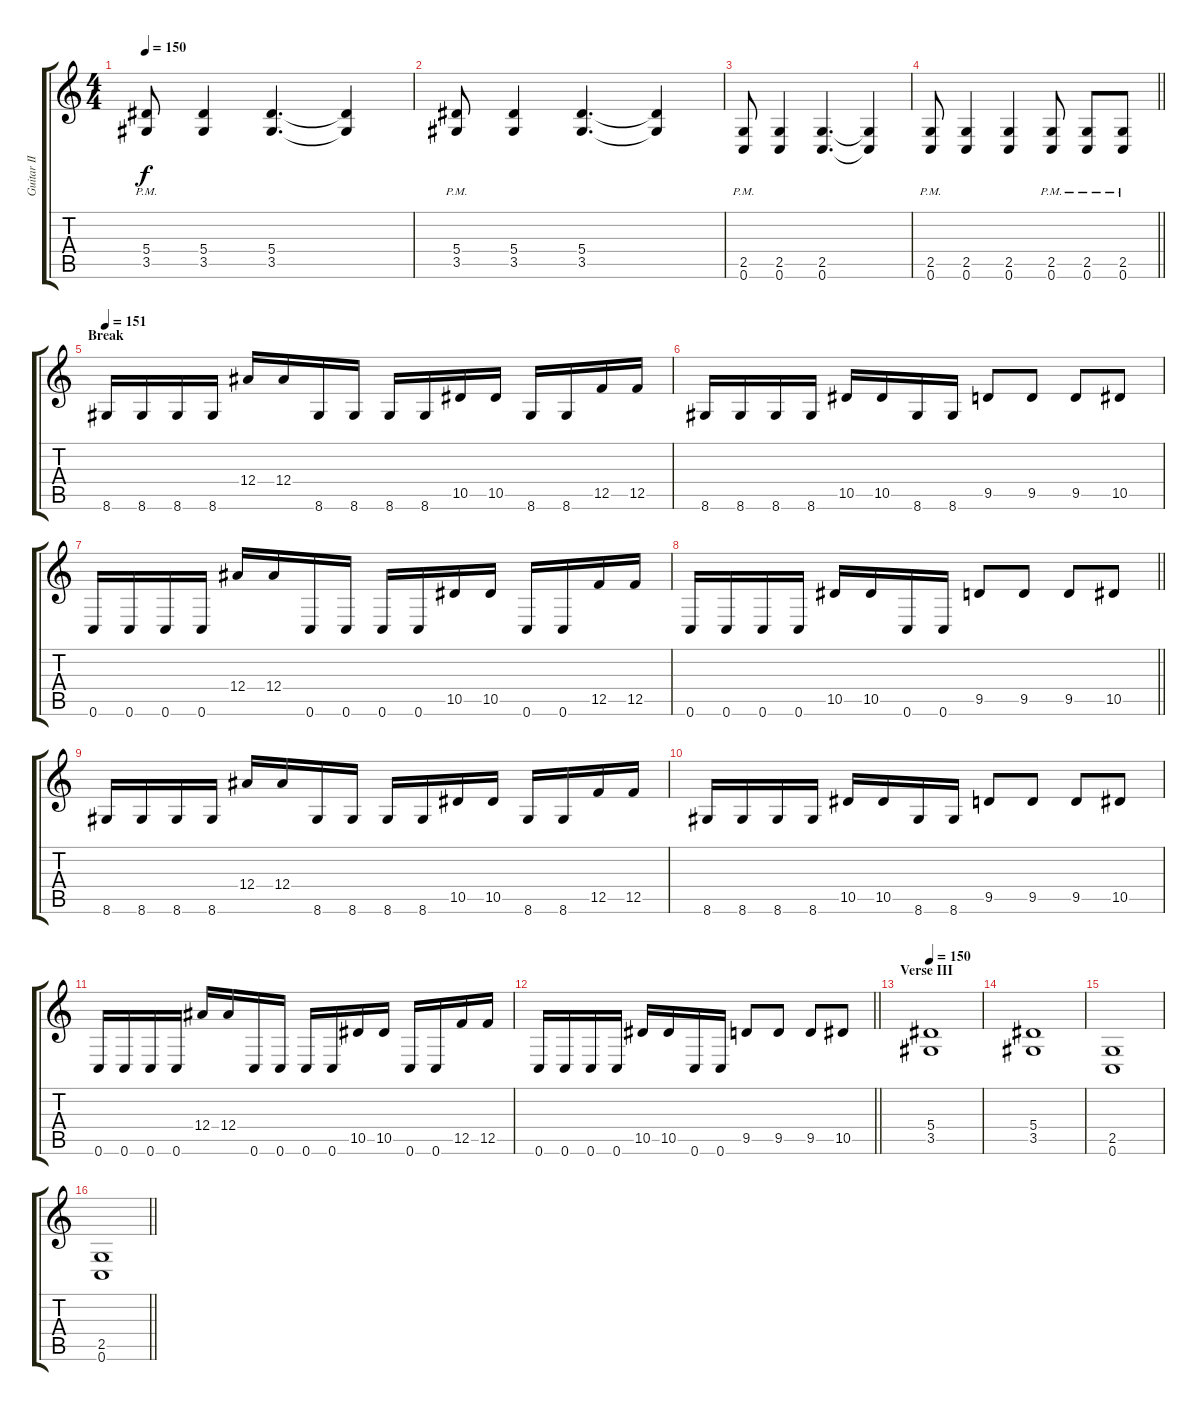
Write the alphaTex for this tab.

\track ("Guitar II" "Guitar II") {instrument distortionguitar}
\staff {score tabs}
\tuning (C4 G3 Eb3 Bb2 F2 C2) {hide}
\ts (4 4)
\section ("" "")
\tempo 150
\clef g2
\ks c
(5.4{pm} 3.5{pm}).8{dy f} (5.4 3.5).4 (5.4 3.5).4{d} (5.4{t} 3.5{t}).4 |
(5.4{pm} 3.5{pm}).8 (5.4 3.5).4 (5.4 3.5).4{d} (5.4{t} 3.5{t}).4 |
(2.5{pm} 0.6{pm}).8 (2.5 0.6).4 (2.5 0.6).4{d} (2.5{t} 0.6{t}).4 |
\barLineRight lightlight
(2.5{pm} 0.6{pm}).8 (2.5 0.6).4 (2.5 0.6).4 (2.5{pm} 0.6{pm}).8 (2.5{pm} 0.6{pm}).8 (2.5{pm} 0.6{pm}).8 |
\section ("" "Break")
\tempo 151
8.6.16 8.6.16 8.6.16 8.6.16 12.4.16 12.4.16 8.6.16 8.6.16 8.6.16 8.6.16 10.5.16 10.5.16 8.6.16 8.6.16 12.5.16 12.5.16 |
8.6.16 8.6.16 8.6.16 8.6.16 10.5.16 10.5.16 8.6.16 8.6.16 9.5.8 9.5.8 9.5.8 10.5.8 |
0.6.16 0.6.16 0.6.16 0.6.16 12.4.16 12.4.16 0.6.16 0.6.16 0.6.16 0.6.16 10.5.16 10.5.16 0.6.16 0.6.16 12.5.16 12.5.16 |
\barLineRight lightlight
0.6.16 0.6.16 0.6.16 0.6.16 10.5.16 10.5.16 0.6.16 0.6.16 9.5.8 9.5.8 9.5.8 10.5.8 |
\section ("" "")
8.6.16 8.6.16 8.6.16 8.6.16 12.4.16 12.4.16 8.6.16 8.6.16 8.6.16 8.6.16 10.5.16 10.5.16 8.6.16 8.6.16 12.5.16 12.5.16 |
8.6.16 8.6.16 8.6.16 8.6.16 10.5.16 10.5.16 8.6.16 8.6.16 9.5.8 9.5.8 9.5.8 10.5.8 |
0.6.16 0.6.16 0.6.16 0.6.16 12.4.16 12.4.16 0.6.16 0.6.16 0.6.16 0.6.16 10.5.16 10.5.16 0.6.16 0.6.16 12.5.16 12.5.16 |
\barLineRight lightlight
0.6.16 0.6.16 0.6.16 0.6.16 10.5.16 10.5.16 0.6.16 0.6.16 9.5.8 9.5.8 9.5.8 10.5.8 |
\section ("" "Verse III")
\tempo 150
(5.4 3.5).1 |
(5.4 3.5).1 |
(2.5 0.6).1 |
\barLineRight lightlight
(2.5 0.6).1
